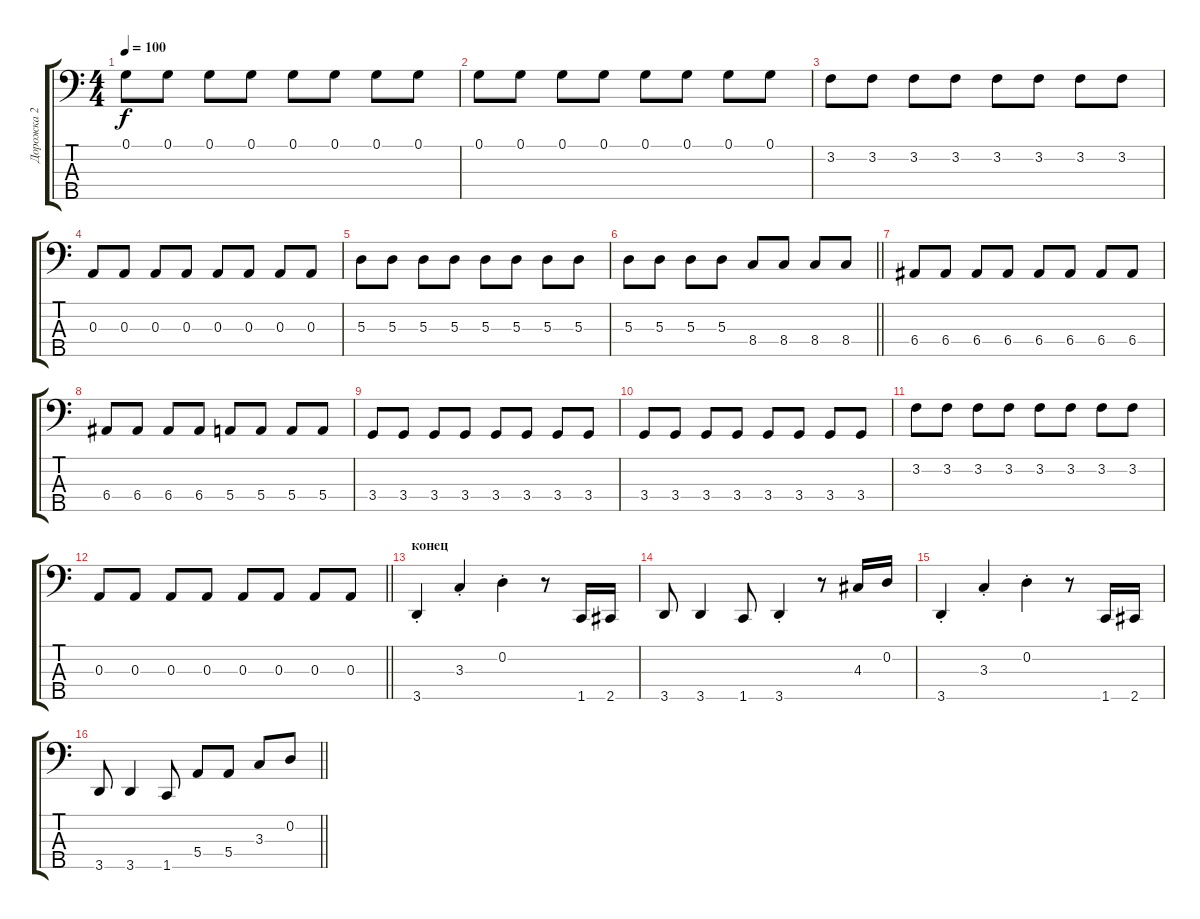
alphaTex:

\track ("Дорожка 2" "Дорожка 2") {instrument electricbasspick}
\staff {score tabs}
\tuning (G2 D2 A1 E1 B0) {hide}
\ts (4 4)
\tempo 100
\clef f4
\ks c
0.1.8{dy f} 0.1.8 0.1.8 0.1.8 0.1.8 0.1.8 0.1.8 0.1.8 |
0.1.8 0.1.8 0.1.8 0.1.8 0.1.8 0.1.8 0.1.8 0.1.8 |
3.2.8 3.2.8 3.2.8 3.2.8 3.2.8 3.2.8 3.2.8 3.2.8 |
0.3.8 0.3.8 0.3.8 0.3.8 0.3.8 0.3.8 0.3.8 0.3.8 |
5.3.8 5.3.8 5.3.8 5.3.8 5.3.8 5.3.8 5.3.8 5.3.8 |
\barLineRight lightlight
5.3.8 5.3.8 5.3.8 5.3.8 8.4.8 8.4.8 8.4.8 8.4.8 |
6.4.8 6.4.8 6.4.8 6.4.8 6.4.8 6.4.8 6.4.8 6.4.8 |
6.4.8 6.4.8 6.4.8 6.4.8 5.4.8 5.4.8 5.4.8 5.4.8 |
3.4.8 3.4.8 3.4.8 3.4.8 3.4.8 3.4.8 3.4.8 3.4.8 |
3.4.8 3.4.8 3.4.8 3.4.8 3.4.8 3.4.8 3.4.8 3.4.8 |
3.2.8 3.2.8 3.2.8 3.2.8 3.2.8 3.2.8 3.2.8 3.2.8 |
\barLineRight lightlight
0.3.8 0.3.8 0.3.8 0.3.8 0.3.8 0.3.8 0.3.8 0.3.8 |
\section ("" "конец")
3.5{st}.4 3.3{st}.4 0.2{st}.4 r.8 1.5.16 2.5.16 |
3.5.8 3.5.4 1.5.8 3.5{st}.4 r.8 4.3.16 0.2.16 |
3.5{st}.4 3.3{st}.4 0.2{st}.4 r.8 1.5.16 2.5.16 |
\barLineRight lightlight
3.5.8 3.5.4 1.5.8 5.4.8 5.4.8 3.3.8 0.2.8
